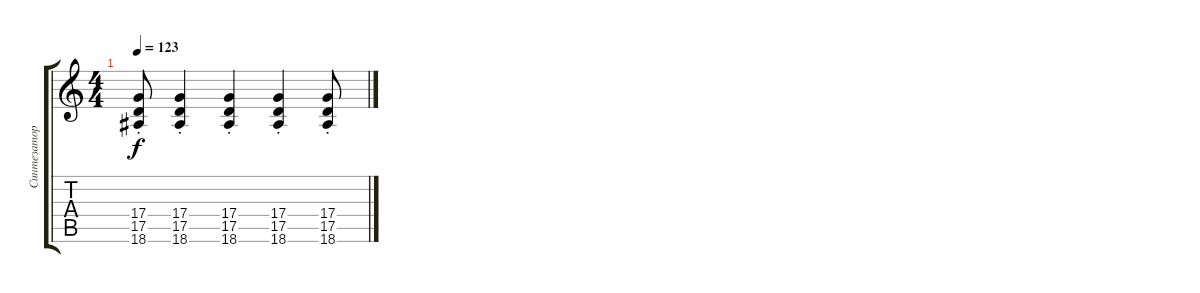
\track ("Синтезатор №1" "Синтезатор") {instrument accordion}
\staff {score tabs}
\tuning (E4 B3 G3 D3 A2 E2) {hide}
\ts (4 4)
\tempo 123
\clef g2
\ks c
(17.4{st} 17.5{st} 18.6{st}).8{dy f} (17.4{st} 17.5{st} 18.6{st}).4 (17.4{st} 17.5{st} 18.6{st}).4 (17.4{st} 17.5{st} 18.6{st}).4 (17.4{st} 17.5{st} 18.6{st}).8
